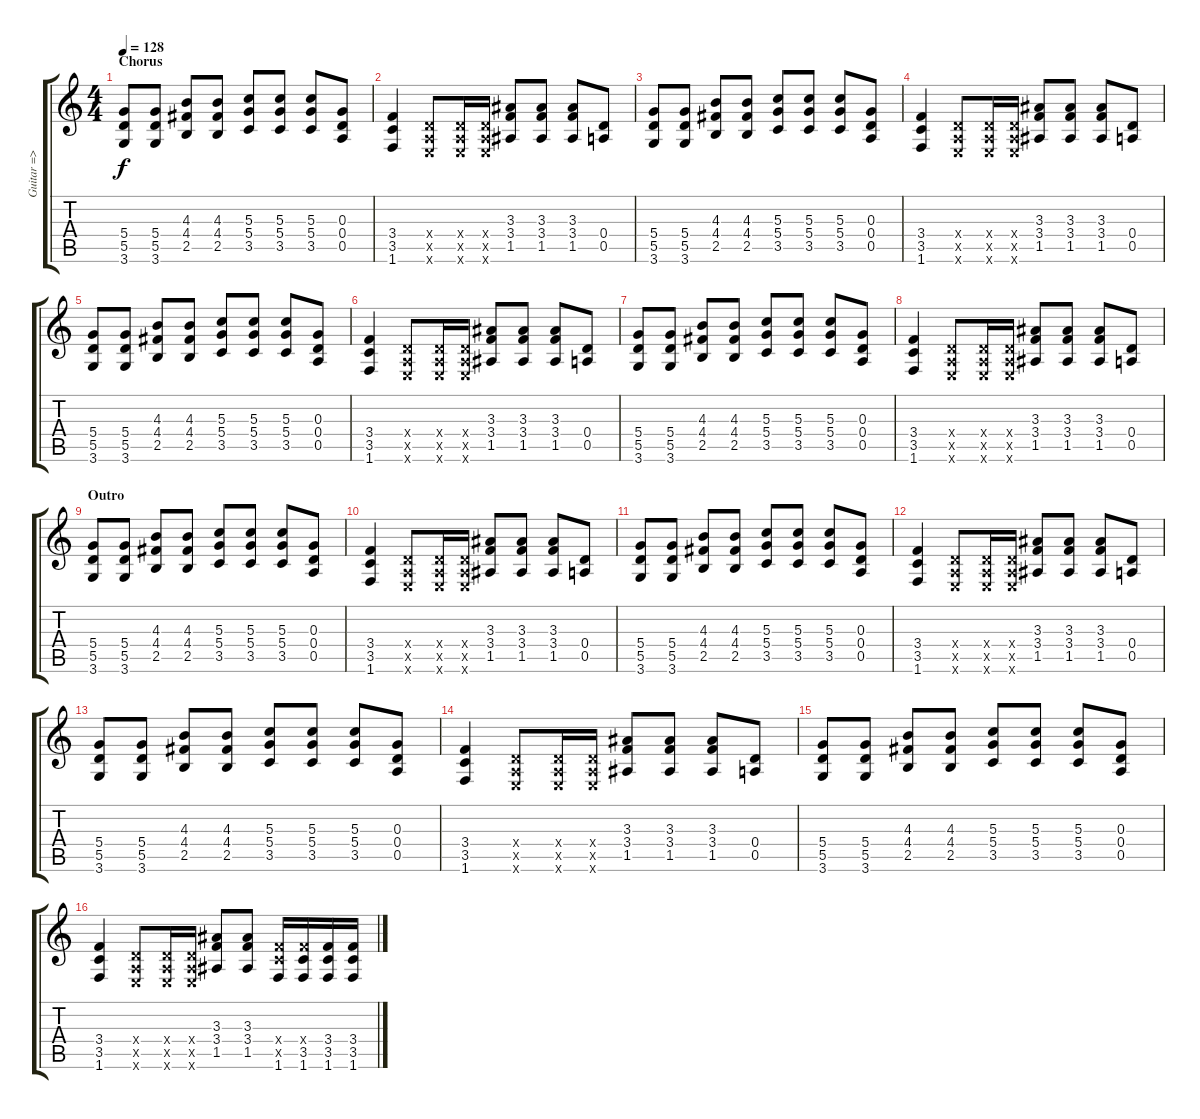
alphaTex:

\track ("Guitar => Kurt" "Guitar => ") {instrument distortionguitar}
\staff {score tabs}
\tuning (E4 B3 G3 D3 A2 E2) {hide}
\ts (4 4)
\section ("" "Chorus")
\tempo 128
\clef g2
\ks c
(5.4 5.5 3.6).8{dy f} (5.4 5.5 3.6).8 (4.3 4.4 2.5).8 (4.3 4.4 2.5).8 (5.3 5.4 3.5).8 (5.3 5.4 3.5).8 (5.3 5.4 3.5).8 (0.3 0.4 0.5).8 |
(3.4 3.5 1.6).4 (0.4{x} 0.5{x} 0.6{x}).8 (0.4{x} 0.5{x} 0.6{x}).16 (0.4{x} 0.5{x} 0.6{x}).16 (3.3 3.4 1.5).8 (3.3 3.4 1.5).8 (3.3 3.4 1.5).8 (0.4 0.5).8 |
(5.4 5.5 3.6).8 (5.4 5.5 3.6).8 (4.3 4.4 2.5).8 (4.3 4.4 2.5).8 (5.3 5.4 3.5).8 (5.3 5.4 3.5).8 (5.3 5.4 3.5).8 (0.3 0.4 0.5).8 |
(3.4 3.5 1.6).4 (0.4{x} 0.5{x} 0.6{x}).8 (0.4{x} 0.5{x} 0.6{x}).16 (0.4{x} 0.5{x} 0.6{x}).16 (3.3 3.4 1.5).8 (3.3 3.4 1.5).8 (3.3 3.4 1.5).8 (0.4 0.5).8 |
(5.4 5.5 3.6).8 (5.4 5.5 3.6).8 (4.3 4.4 2.5).8 (4.3 4.4 2.5).8 (5.3 5.4 3.5).8 (5.3 5.4 3.5).8 (5.3 5.4 3.5).8 (0.3 0.4 0.5).8 |
(3.4 3.5 1.6).4 (0.4{x} 0.5{x} 0.6{x}).8 (0.4{x} 0.5{x} 0.6{x}).16 (0.4{x} 0.5{x} 0.6{x}).16 (3.3 3.4 1.5).8 (3.3 3.4 1.5).8 (3.3 3.4 1.5).8 (0.4 0.5).8 |
(5.4 5.5 3.6).8 (5.4 5.5 3.6).8 (4.3 4.4 2.5).8 (4.3 4.4 2.5).8 (5.3 5.4 3.5).8 (5.3 5.4 3.5).8 (5.3 5.4 3.5).8 (0.3 0.4 0.5).8 |
(3.4 3.5 1.6).4 (0.4{x} 0.5{x} 0.6{x}).8 (0.4{x} 0.5{x} 0.6{x}).16 (0.4{x} 0.5{x} 0.6{x}).16 (3.3 3.4 1.5).8 (3.3 3.4 1.5).8 (3.3 3.4 1.5).8 (0.4 0.5).8 |
\section ("" "Outro")
(5.4 5.5 3.6).8 (5.4 5.5 3.6).8 (4.3 4.4 2.5).8 (4.3 4.4 2.5).8 (5.3 5.4 3.5).8 (5.3 5.4 3.5).8 (5.3 5.4 3.5).8 (0.3 0.4 0.5).8 |
(3.4 3.5 1.6).4 (0.4{x} 0.5{x} 0.6{x}).8 (0.4{x} 0.5{x} 0.6{x}).16 (0.4{x} 0.5{x} 0.6{x}).16 (3.3 3.4 1.5).8 (3.3 3.4 1.5).8 (3.3 3.4 1.5).8 (0.4 0.5).8 |
(5.4 5.5 3.6).8 (5.4 5.5 3.6).8 (4.3 4.4 2.5).8 (4.3 4.4 2.5).8 (5.3 5.4 3.5).8 (5.3 5.4 3.5).8 (5.3 5.4 3.5).8 (0.3 0.4 0.5).8 |
(3.4 3.5 1.6).4 (0.4{x} 0.5{x} 0.6{x}).8 (0.4{x} 0.5{x} 0.6{x}).16 (0.4{x} 0.5{x} 0.6{x}).16 (3.3 3.4 1.5).8 (3.3 3.4 1.5).8 (3.3 3.4 1.5).8 (0.4 0.5).8 |
(5.4 5.5 3.6).8 (5.4 5.5 3.6).8 (4.3 4.4 2.5).8 (4.3 4.4 2.5).8 (5.3 5.4 3.5).8 (5.3 5.4 3.5).8 (5.3 5.4 3.5).8 (0.3 0.4 0.5).8 |
(3.4 3.5 1.6).4 (0.4{x} 0.5{x} 0.6{x}).8 (0.4{x} 0.5{x} 0.6{x}).16 (0.4{x} 0.5{x} 0.6{x}).16 (3.3 3.4 1.5).8 (3.3 3.4 1.5).8 (3.3 3.4 1.5).8 (0.4 0.5).8 |
(5.4 5.5 3.6).8 (5.4 5.5 3.6).8 (4.3 4.4 2.5).8 (4.3 4.4 2.5).8 (5.3 5.4 3.5).8 (5.3 5.4 3.5).8 (5.3 5.4 3.5).8 (0.3 0.4 0.5).8 |
(3.4 3.5 1.6).4 (0.4{x} 0.5{x} 0.6{x}).8 (0.4{x} 0.5{x} 0.6{x}).16 (0.4{x} 0.5{x} 0.6{x}).16 (3.3 3.4 1.5).8 (3.3 3.4 1.5).8 (3.4{x} 3.5{x} 1.6).16 (3.4{x} 3.5 1.6).16 (3.4 3.5 1.6).16 (3.4 3.5 1.6).16
